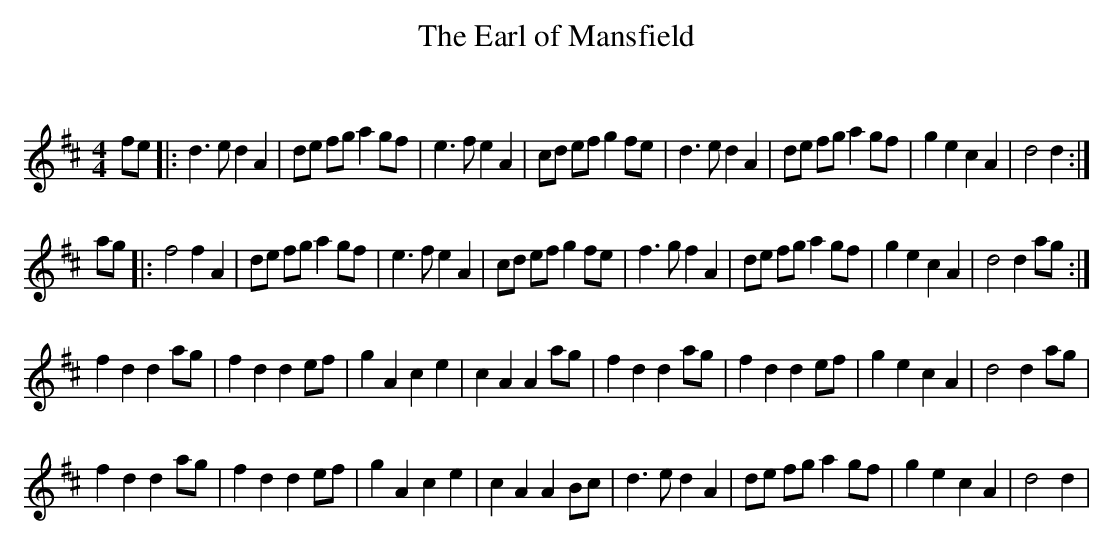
X:1
T: The Earl of Mansfield
C:
Q: 232
K:D
M:4/4
L:1/8
fe|:d3e d2 A2|de fg a2 gf|e3f e2 A2|cd ef g2 fe|d3e d2 A2|de fg a2 gf|g2 e2 c2 A2|d4 d2:|
ag|:f4 f2 A2|de fg a2 gf|e3f e2 A2|cd ef g2 fe|f3g f2 A2|de fg a2 gf|g2 e2 c2 A2|d4 d2 ag:|
f2 d2 d2 ag|f2 d2 d2 ef|g2 A2 c2 e2|c2 A2 A2 ag|f2 d2 d2 ag|f2 d2 d2 ef|g2 e2 c2 A2|d4 d2 ag|
f2 d2 d2 ag|f2 d2 d2 ef|g2 A2 c2 e2|c2 A2 A2 Bc|d3e d2 A2|de fg a2 gf|g2 e2 c2 A2|d4 d2|
